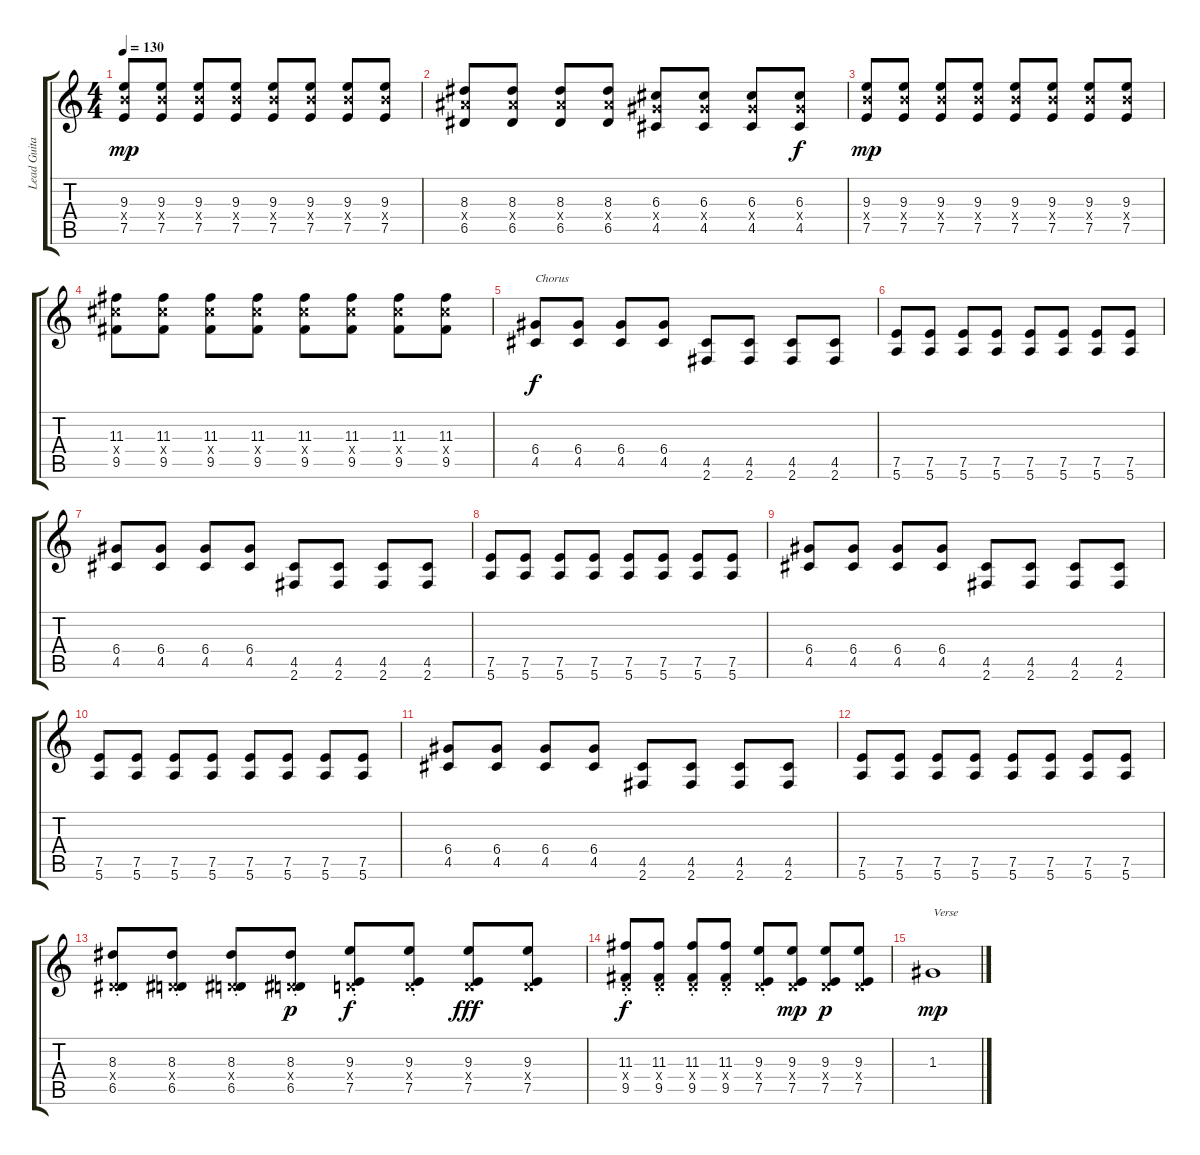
\track ("Lead Guitar" "Lead Guita") {instrument overdrivenguitar}
\staff {score tabs}
\tuning (E4 B3 G3 D3 A2 E2) {hide}
\ts (4 4)
\tempo 130
\clef g2
\ks c
(9.3 9.4{x} 7.5).8{dy mp} (9.3 9.4{x} 7.5).8 (9.3 9.4{x} 7.5).8 (9.3 9.4{x} 7.5).8 (9.3 9.4{x} 7.5).8 (9.3 9.4{x} 7.5).8 (9.3 9.4{x} 7.5).8 (9.3 9.4{x} 7.5).8 |
(8.3 8.4{x} 6.5).8 (8.3 8.4{x} 6.5).8 (8.3 8.4{x} 6.5).8 (8.3 8.4{x} 6.5).8 (6.3 6.4{x} 4.5).8 (6.3 6.4{x} 4.5).8 (6.3 6.4{x} 4.5).8 (6.3 6.4{x} 4.5).8{dy f} |
(9.3 9.4{x} 7.5).8{dy mp} (9.3 9.4{x} 7.5).8 (9.3 9.4{x} 7.5).8 (9.3 9.4{x} 7.5).8 (9.3 9.4{x} 7.5).8 (9.3 9.4{x} 7.5).8 (9.3 9.4{x} 7.5).8 (9.3 9.4{x} 7.5).8 |
(11.3 11.4{x} 9.5).8 (11.3 11.4{x} 9.5).8 (11.3 11.4{x} 9.5).8 (11.3 11.4{x} 9.5).8 (11.3 11.4{x} 9.5).8 (11.3 11.4{x} 9.5).8 (11.3 11.4{x} 9.5).8 (11.3 11.4{x} 9.5).8 |
(6.4 4.5).8{txt "Chorus" dy f} (6.4 4.5).8 (6.4 4.5).8 (6.4 4.5).8 (4.5 2.6).8 (4.5 2.6).8 (4.5 2.6).8 (4.5 2.6).8 |
(7.5 5.6).8 (7.5 5.6).8 (7.5 5.6).8 (7.5 5.6).8 (7.5 5.6).8 (7.5 5.6).8 (7.5 5.6).8 (7.5 5.6).8 |
(6.4 4.5).8 (6.4 4.5).8 (6.4 4.5).8 (6.4 4.5).8 (4.5 2.6).8 (4.5 2.6).8 (4.5 2.6).8 (4.5 2.6).8 |
(7.5 5.6).8 (7.5 5.6).8 (7.5 5.6).8 (7.5 5.6).8 (7.5 5.6).8 (7.5 5.6).8 (7.5 5.6).8 (7.5 5.6).8 |
(6.4 4.5).8 (6.4 4.5).8 (6.4 4.5).8 (6.4 4.5).8 (4.5 2.6).8 (4.5 2.6).8 (4.5 2.6).8 (4.5 2.6).8 |
(7.5 5.6).8 (7.5 5.6).8 (7.5 5.6).8 (7.5 5.6).8 (7.5 5.6).8 (7.5 5.6).8 (7.5 5.6).8 (7.5 5.6).8 |
(6.4 4.5).8 (6.4 4.5).8 (6.4 4.5).8 (6.4 4.5).8 (4.5 2.6).8 (4.5 2.6).8 (4.5 2.6).8 (4.5 2.6).8 |
(7.5 5.6).8 (7.5 5.6).8 (7.5 5.6).8 (7.5 5.6).8 (7.5 5.6).8 (7.5 5.6).8 (7.5 5.6).8 (7.5 5.6).8 |
(8.3{st} 0.4{x} 6.5{st}).8 (8.3{st} 0.4{x} 6.5{st}).8 (8.3{st} 0.4{x} 6.5{st}).8 (8.3{st} 0.4{x} 6.5{st}).8{dy p} (9.3{st} 0.4{x} 7.5{st}).8{dy f} (9.3{st} 0.4{x} 7.5{st}).8 (9.3 0.4{x} 7.5).8{dy fff} (9.3 0.4{x} 7.5).8 |
(11.3{st} 0.4{x} 9.5{st}).8{dy f} (11.3{st} 0.4{x} 9.5{st}).8 (11.3{st} 0.4{x} 9.5{st}).8 (11.3{st} 0.4{x} 9.5{st}).8 (9.3{st} 0.4{x} 7.5{st}).8 (9.3 0.4{x} 7.5).8{dy mp} (9.3 0.4{x} 7.5).8{dy p} (9.3 0.4{x} 7.5).8 |
1.3.1{txt "Verse" dy mp}
